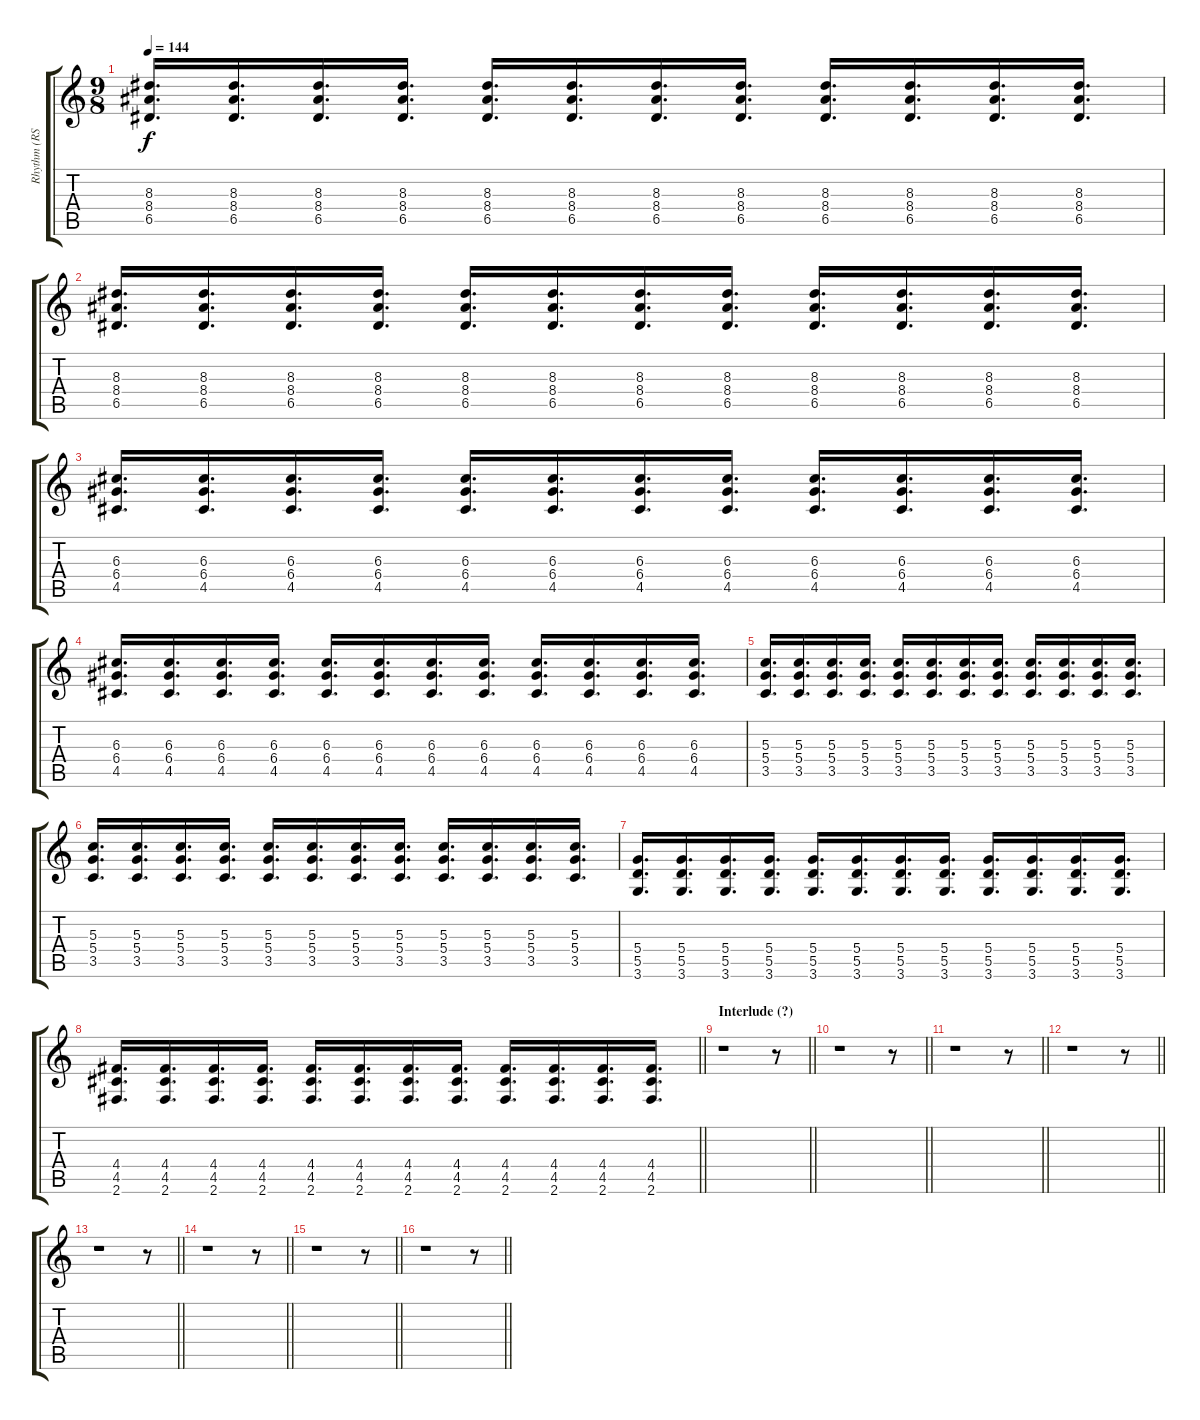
\track ("Rhythm (RSE)" "Rhythm (RS") {instrument overdrivenguitar}
\staff {score tabs}
\tuning (E4 B3 G3 D3 A2 E2) {hide}
\ts (9 8)
\tempo 144
\clef g2
\ks c
(8.3 8.4 6.5).16{d dy f} (8.3 8.4 6.5).16{d} (8.3 8.4 6.5).16{d} (8.3 8.4 6.5).16{d} (8.3 8.4 6.5).16{d} (8.3 8.4 6.5).16{d} (8.3 8.4 6.5).16{d} (8.3 8.4 6.5).16{d} (8.3 8.4 6.5).16{d} (8.3 8.4 6.5).16{d} (8.3 8.4 6.5).16{d} (8.3 8.4 6.5).16{d} |
(8.3 8.4 6.5).16{d} (8.3 8.4 6.5).16{d} (8.3 8.4 6.5).16{d} (8.3 8.4 6.5).16{d} (8.3 8.4 6.5).16{d} (8.3 8.4 6.5).16{d} (8.3 8.4 6.5).16{d} (8.3 8.4 6.5).16{d} (8.3 8.4 6.5).16{d} (8.3 8.4 6.5).16{d} (8.3 8.4 6.5).16{d} (8.3 8.4 6.5).16{d} |
(6.3 6.4 4.5).16{d} (6.3 6.4 4.5).16{d} (6.3 6.4 4.5).16{d} (6.3 6.4 4.5).16{d} (6.3 6.4 4.5).16{d} (6.3 6.4 4.5).16{d} (6.3 6.4 4.5).16{d} (6.3 6.4 4.5).16{d} (6.3 6.4 4.5).16{d} (6.3 6.4 4.5).16{d} (6.3 6.4 4.5).16{d} (6.3 6.4 4.5).16{d} |
(6.3 6.4 4.5).16{d} (6.3 6.4 4.5).16{d} (6.3 6.4 4.5).16{d} (6.3 6.4 4.5).16{d} (6.3 6.4 4.5).16{d} (6.3 6.4 4.5).16{d} (6.3 6.4 4.5).16{d} (6.3 6.4 4.5).16{d} (6.3 6.4 4.5).16{d} (6.3 6.4 4.5).16{d} (6.3 6.4 4.5).16{d} (6.3 6.4 4.5).16{d} |
(5.3 5.4 3.5).16{d} (5.3 5.4 3.5).16{d} (5.3 5.4 3.5).16{d} (5.3 5.4 3.5).16{d} (5.3 5.4 3.5).16{d} (5.3 5.4 3.5).16{d} (5.3 5.4 3.5).16{d} (5.3 5.4 3.5).16{d} (5.3 5.4 3.5).16{d} (5.3 5.4 3.5).16{d} (5.3 5.4 3.5).16{d} (5.3 5.4 3.5).16{d} |
(5.3 5.4 3.5).16{d} (5.3 5.4 3.5).16{d} (5.3 5.4 3.5).16{d} (5.3 5.4 3.5).16{d} (5.3 5.4 3.5).16{d} (5.3 5.4 3.5).16{d} (5.3 5.4 3.5).16{d} (5.3 5.4 3.5).16{d} (5.3 5.4 3.5).16{d} (5.3 5.4 3.5).16{d} (5.3 5.4 3.5).16{d} (5.3 5.4 3.5).16{d} |
(5.4 5.5 3.6).16{d} (5.4 5.5 3.6).16{d} (5.4 5.5 3.6).16{d} (5.4 5.5 3.6).16{d} (5.4 5.5 3.6).16{d} (5.4 5.5 3.6).16{d} (5.4 5.5 3.6).16{d} (5.4 5.5 3.6).16{d} (5.4 5.5 3.6).16{d} (5.4 5.5 3.6).16{d} (5.4 5.5 3.6).16{d} (5.4 5.5 3.6).16{d} |
\barLineRight lightlight
(4.4 4.5 2.6).16{d} (4.4 4.5 2.6).16{d} (4.4 4.5 2.6).16{d} (4.4 4.5 2.6).16{d} (4.4 4.5 2.6).16{d} (4.4 4.5 2.6).16{d} (4.4 4.5 2.6).16{d} (4.4 4.5 2.6).16{d} (4.4 4.5 2.6).16{d} (4.4 4.5 2.6).16{d} (4.4 4.5 2.6).16{d} (4.4 4.5 2.6).16{d} |
\section ("" "Interlude (?)")
\barLineRight lightlight
r.1 r.8 |
\barLineRight lightlight
r.1 r.8 |
\barLineRight lightlight
r.1 r.8 |
\barLineRight lightlight
r.1 r.8 |
\barLineRight lightlight
r.1 r.8 |
\barLineRight lightlight
r.1 r.8 |
\barLineRight lightlight
r.1 r.8 |
\barLineRight lightlight
r.1 r.8
